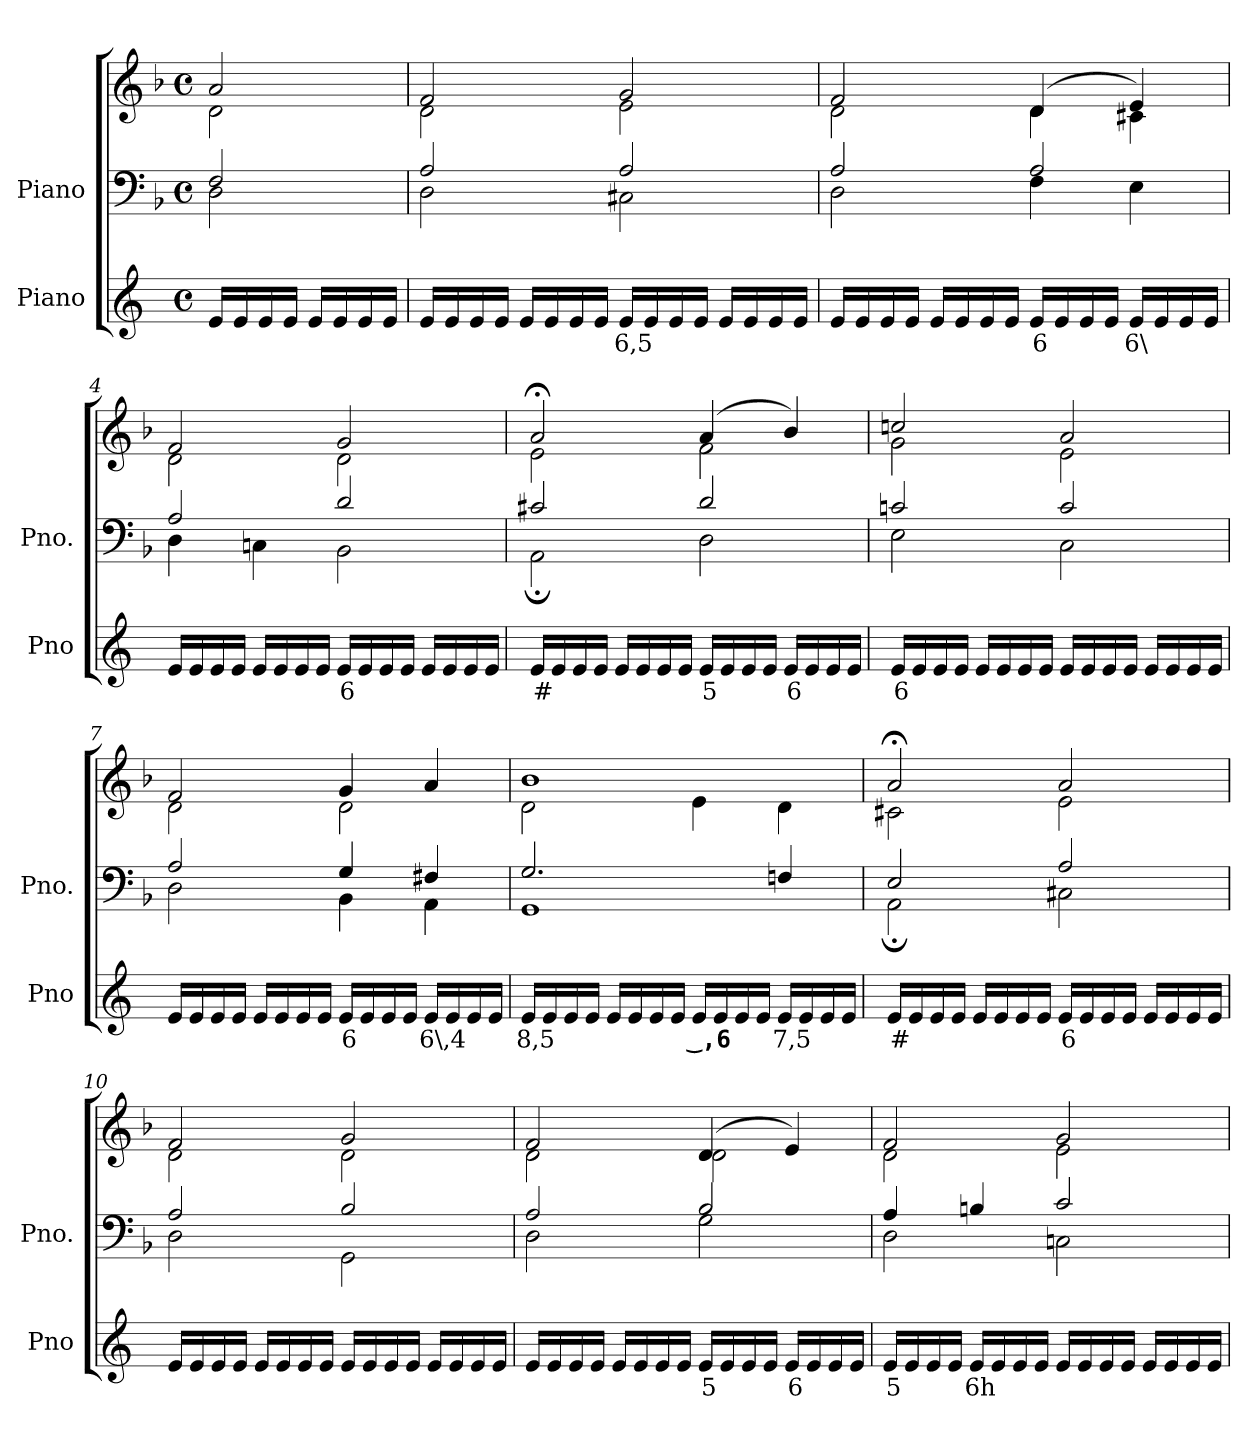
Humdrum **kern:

**kern	**text	**kern	**kern
*part2	*part2	*part1	*part1
*staff3	*staff3	*staff2	*staff1
*I"Piano	*	*I"Piano	*
*I'Pno	*	*I'Pno.	*
*clefG2	*	*clefF4	*clefG2
*k[]	*	*k[b-]	*k[b-]
*M4/4	*	*M4/4	*M4/4
*met(c)	*	*met(c)	*met(c)
=1	=1	=1	=1
*	*	*^	*^
16e/LL	.	2F/	2D\	2a/	2d\
16e/	.	.	.	.	.
16e/	.	.	.	.	.
16e/JJ	.	.	.	.	.
16e/LL	.	.	.	.	.
16e/	.	.	.	.	.
16e/	.	.	.	.	.
16e/JJ	.	.	.	.	.
=2	=2	=2	=2	=2	=2
16e/LL	.	2A/	2D\	2f/	2d\
16e/	.	.	.	.	.
16e/	.	.	.	.	.
16e/JJ	.	.	.	.	.
16e/LL	.	.	.	.	.
16e/	.	.	.	.	.
16e/	.	.	.	.	.
16e/JJ	.	.	.	.	.
!	!LO:LY:b	!	!	!	!
16e/LL	6,5	2A/	2C#X\	2g/	2e\
16e/	.	.	.	.	.
16e/	.	.	.	.	.
16e/JJ	.	.	.	.	.
16e/LL	.	.	.	.	.
16e/	.	.	.	.	.
16e/	.	.	.	.	.
16e/JJ	.	.	.	.	.
=3	=3	=3	=3	=3	=3
16e/LL	.	2A/	2D\	2f/	2d\
16e/	.	.	.	.	.
16e/	.	.	.	.	.
16e/JJ	.	.	.	.	.
16e/LL	.	.	.	.	.
16e/	.	.	.	.	.
16e/	.	.	.	.	.
16e/JJ	.	.	.	.	.
!	!LO:LY:b	!	!	!	!
16e/LL	6	2A/	4F\	(>4d/	4d\
16e/	.	.	.	.	.
16e/	.	.	.	.	.
16e/JJ	.	.	.	.	.
!	!LO:LY:b	!	!	!	!
16e/LL	6\	.	4E\	4e/)	4c#X\
16e/	.	.	.	.	.
16e/	.	.	.	.	.
16e/JJ	.	.	.	.	.
=4	=4	=4	=4	=4	=4
16e/LL	.	2A/	4D\	2f/	2d\
16e/	.	.	.	.	.
16e/	.	.	.	.	.
16e/JJ	.	.	.	.	.
!	!LO:LY:b	!	!	!	!
16e/LL	_	.	4Cn\	.	.
16e/	.	.	.	.	.
16e/	.	.	.	.	.
16e/JJ	.	.	.	.	.
!	!LO:LY:b	!	!	!	!
16e/LL	6	2d/	2BB-\	2g/	2d\
16e/	.	.	.	.	.
16e/	.	.	.	.	.
16e/JJ	.	.	.	.	.
16e/LL	.	.	.	.	.
16e/	.	.	.	.	.
16e/	.	.	.	.	.
16e/JJ	.	.	.	.	.
=5	=5	=5	=5	=5	=5
!	!LO:LY:b	!	!	!	!
16e/LL	#	2c#X/	2AA;\	2a;</	2e\
16e/	.	.	.	.	.
16e/	.	.	.	.	.
16e/JJ	.	.	.	.	.
16e/LL	.	.	.	.	.
16e/	.	.	.	.	.
16e/	.	.	.	.	.
16e/JJ	.	.	.	.	.
!	!LO:LY:b	!	!	!	!
16e/LL	5	2d/	2D\	(>4a/	2f\
16e/	.	.	.	.	.
16e/	.	.	.	.	.
16e/JJ	.	.	.	.	.
!	!LO:LY:b	!	!	!	!
16e/LL	6	.	.	4b-/)	.
16e/	.	.	.	.	.
16e/	.	.	.	.	.
16e/JJ	.	.	.	.	.
=6	=6	=6	=6	=6	=6
!	!LO:LY:b	!	!	!	!
16e/LL	6	2cn/	2E\	2ccn/	2g\
16e/	.	.	.	.	.
16e/	.	.	.	.	.
16e/JJ	.	.	.	.	.
16e/LL	.	.	.	.	.
16e/	.	.	.	.	.
16e/	.	.	.	.	.
16e/JJ	.	.	.	.	.
16e/LL	.	2c/	2C\	2a/	2e\
16e/	.	.	.	.	.
16e/	.	.	.	.	.
16e/JJ	.	.	.	.	.
16e/LL	.	.	.	.	.
16e/	.	.	.	.	.
16e/	.	.	.	.	.
16e/JJ	.	.	.	.	.
=7	=7	=7	=7	=7	=7
16e/LL	.	2A/	2D\	2f/	2d\
16e/	.	.	.	.	.
16e/	.	.	.	.	.
16e/JJ	.	.	.	.	.
16e/LL	.	.	.	.	.
16e/	.	.	.	.	.
16e/	.	.	.	.	.
16e/JJ	.	.	.	.	.
!	!LO:LY:b	!	!	!	!
16e/LL	6	4G/	4BB-\	4g/	2d\
16e/	.	.	.	.	.
16e/	.	.	.	.	.
16e/JJ	.	.	.	.	.
!	!LO:LY:b	!	!	!	!
16e/LL	6\,4	4F#X/	4AA\	4a/	.
16e/	.	.	.	.	.
16e/	.	.	.	.	.
16e/JJ	.	.	.	.	.
=8	=8	=8	=8	=8	=8
!	!LO:LY:b	!	!	!	!
16e/LL	8,5	2.G/	1GG	1b-	2d\
16e/	.	.	.	.	.
16e/	.	.	.	.	.
16e/JJ	.	.	.	.	.
16e/LL	.	.	.	.	.
16e/	.	.	.	.	.
16e/	.	.	.	.	.
16e/JJ	.	.	.	.	.
!	!LO:LY:b	!	!	!	!
16e/LL	_,6	.	.	.	4e\
16e/	.	.	.	.	.
16e/	.	.	.	.	.
16e/JJ	.	.	.	.	.
!	!LO:LY:b	!	!	!	!
16e/LL	7,5	4Fn/	.	.	4d\
16e/	.	.	.	.	.
16e/	.	.	.	.	.
16e/JJ	.	.	.	.	.
=9	=9	=9	=9	=9	=9
!	!LO:LY:b	!	!	!	!
16e/LL	#	2E/	2AA;\	2a;</	2c#X\
16e/	.	.	.	.	.
16e/	.	.	.	.	.
16e/JJ	.	.	.	.	.
16e/LL	.	.	.	.	.
16e/	.	.	.	.	.
16e/	.	.	.	.	.
16e/JJ	.	.	.	.	.
!	!LO:LY:b	!	!	!	!
16e/LL	6	2A/	2C#X\	2a/	2e\
16e/	.	.	.	.	.
16e/	.	.	.	.	.
16e/JJ	.	.	.	.	.
16e/LL	.	.	.	.	.
16e/	.	.	.	.	.
16e/	.	.	.	.	.
16e/JJ	.	.	.	.	.
=10	=10	=10	=10	=10	=10
16e/LL	.	2A/	2D\	2f/	2d\
16e/	.	.	.	.	.
16e/	.	.	.	.	.
16e/JJ	.	.	.	.	.
16e/LL	.	.	.	.	.
16e/	.	.	.	.	.
16e/	.	.	.	.	.
16e/JJ	.	.	.	.	.
16e/LL	.	2B-/	2GG\	2g/	2d\
16e/	.	.	.	.	.
16e/	.	.	.	.	.
16e/JJ	.	.	.	.	.
16e/LL	.	.	.	.	.
16e/	.	.	.	.	.
16e/	.	.	.	.	.
16e/JJ	.	.	.	.	.
=11	=11	=11	=11	=11	=11
16e/LL	.	2A/	2D\	2f/	2d\
16e/	.	.	.	.	.
16e/	.	.	.	.	.
16e/JJ	.	.	.	.	.
16e/LL	.	.	.	.	.
16e/	.	.	.	.	.
16e/	.	.	.	.	.
16e/JJ	.	.	.	.	.
!	!LO:LY:b	!	!	!	!
16e/LL	5	2B-/	2G\	(>4d/	2d\
16e/	.	.	.	.	.
16e/	.	.	.	.	.
16e/JJ	.	.	.	.	.
!	!LO:LY:b	!	!	!	!
16e/LL	6	.	.	4e/)	.
16e/	.	.	.	.	.
16e/	.	.	.	.	.
16e/JJ	.	.	.	.	.
=12	=12	=12	=12	=12	=12
!	!LO:LY:b	!	!	!	!
16e/LL	5	4A/	2D\	2f/	2d\
16e/	.	.	.	.	.
16e/	.	.	.	.	.
16e/JJ	.	.	.	.	.
!	!LO:LY:b	!	!	!	!
16e/LL	6h	4Bn/	.	.	.
16e/	.	.	.	.	.
16e/	.	.	.	.	.
16e/JJ	.	.	.	.	.
16e/LL	.	2c/	2Cn\	2g/	2e\
16e/	.	.	.	.	.
16e/	.	.	.	.	.
16e/JJ	.	.	.	.	.
16e/LL	.	.	.	.	.
16e/	.	.	.	.	.
16e/	.	.	.	.	.
16e/JJ	.	.	.	.	.
*	*	*v	*v	*	*
*	*	*	*v	*v
=	=	=	=
*-	*-	*-	*-
